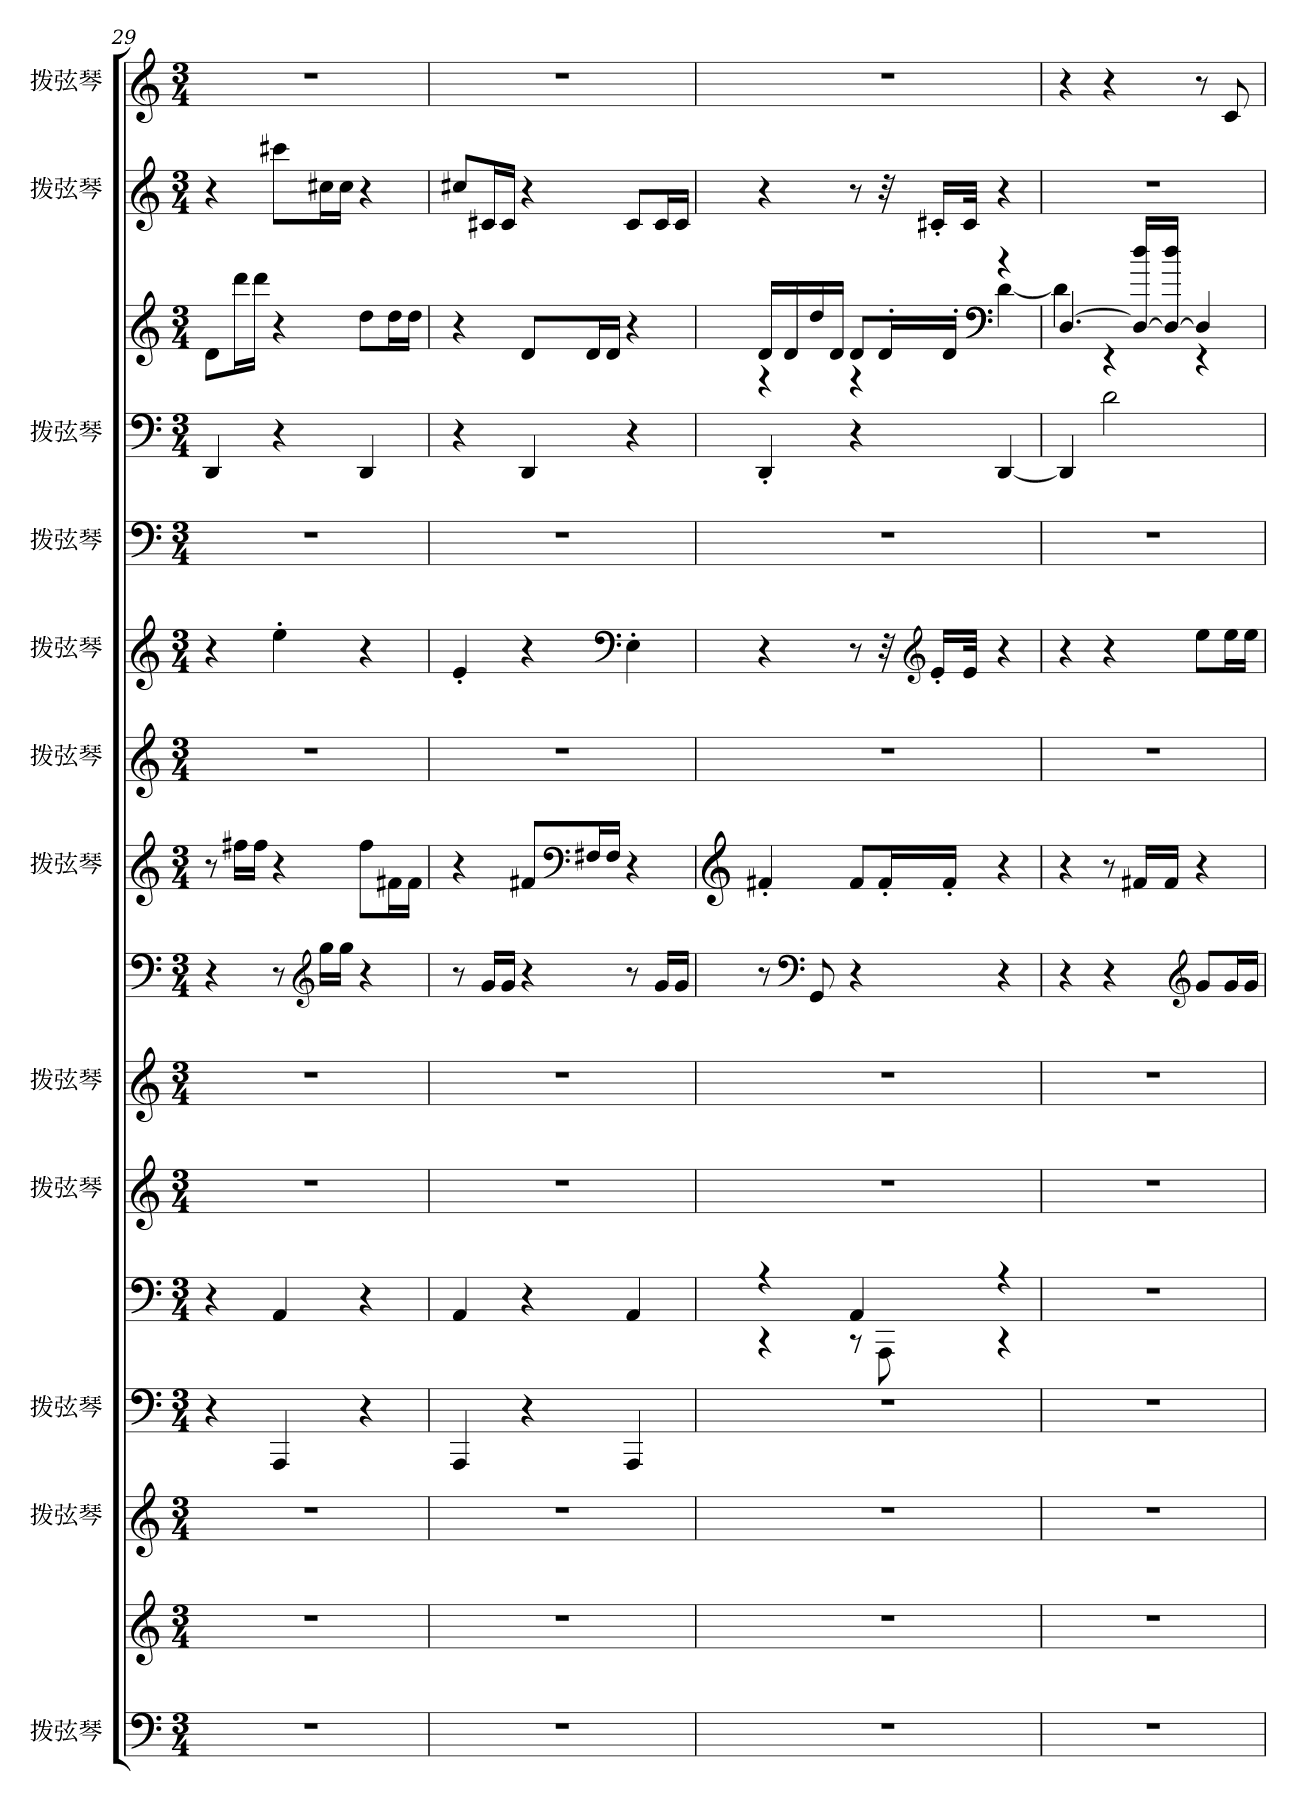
**kern	**kern	**kern	**kern	**kern	**kern	**kern	**kern	**kern	**kern	**kern	**kern	**kern	**kern	**kern	**kern
*part12	*part12	*part11	*part10	*part10	*part9	*part8	*part8	*part7	*part6	*part5	*part4	*part3	*part3	*part2	*part1
*staff16	*staff15	*staff14	*staff13	*staff12	*staff11	*staff10	*staff9	*staff8	*staff7	*staff6	*staff5	*staff4	*staff3	*staff2	*staff1
*I"拨弦琴	*	*I"拨弦琴	*I"拨弦琴	*	*I"拨弦琴	*I"拨弦琴	*	*I"拨弦琴	*I"拨弦琴	*I"拨弦琴	*I"拨弦琴	*I"拨弦琴	*	*I"拨弦琴	*I"拨弦琴
*clefF4	*clefG2	*clefG2	*clefF4	*clefF4	*clefG2	*clefG2	*clefF4	*clefG2	*clefG2	*clefG2	*clefF4	*clefF4	*clefG2	*clefG2	*clefG2
*k[]	*k[]	*k[]	*k[]	*k[]	*k[]	*k[]	*k[]	*k[]	*k[]	*k[]	*k[]	*k[]	*k[]	*k[]	*k[]
*M3/4	*M3/4	*M3/4	*M3/4	*M3/4	*M3/4	*M3/4	*M3/4	*M3/4	*M3/4	*M3/4	*M3/4	*M3/4	*M3/4	*M3/4	*M3/4
=29	=29	=29	=29	=29	=29	=29	=29	=29	=29	=29	=29	=29	=29	=29	=29
2.r	2.r	2.r	4r	4r	2.r	2.r	4r	8r	2.r	4r	2.r	4DD/	8d\L	4r	2.r
.	.	.	.	.	.	.	.	16ff#X\LL	.	.	.	.	16ddd\L	.	.
.	.	.	.	.	.	.	.	16ff#\JJ	.	.	.	.	16ddd\JJ	.	.
.	.	.	4AAA/	4AA/	.	.	8r	4r	.	4ee'\	.	4r	4r	8ccc#X\L	.
*	*	*	*	*	*	*	*clefG2	*	*	*	*	*	*	*	*
.	.	.	.	.	.	.	16gg\LL	.	.	.	.	.	.	16cc#X\L	.
.	.	.	.	.	.	.	16gg\JJ	.	.	.	.	.	.	16cc#\JJ	.
.	.	.	4r	4r	.	.	4r	8ff#\L	.	4r	.	4DD/	8dd\L	4r	.
.	.	.	.	.	.	.	.	16f#X\L	.	.	.	.	16dd\L	.	.
.	.	.	.	.	.	.	.	16f#\JJ	.	.	.	.	16dd\JJ	.	.
!!LO:PB:g=z
=30	=30	=30	=30	=30	=30	=30	=30	=30	=30	=30	=30	=30	=30	=30	=30
2.r	2.r	2.r	4AAA/	4AA/	2.r	2.r	8r	4r	2.r	4e'/	2.r	4r	4r	8cc#X/L	2.r
.	.	.	.	.	.	.	16g/LL	.	.	.	.	.	.	16c#X/L	.
.	.	.	.	.	.	.	16g/JJ	.	.	.	.	.	.	16c#/JJ	.
.	.	.	4r	4r	.	.	4r	8f#X/L	.	4r	.	4DD/	8d/L	4r	.
*	*	*	*	*	*	*	*	*clefF4	*	*	*	*	*	*	*
.	.	.	.	.	.	.	.	16F#X/L	.	.	.	.	16d/L	.	.
.	.	.	.	.	.	.	.	16F#/JJ	.	.	.	.	16d/JJ	.	.
*	*	*	*	*	*	*	*	*	*	*clefF4	*	*	*	*	*
.	.	.	4AAA/	4AA/	.	.	8r	4r	.	4E'\	.	4r	4r	8c#/L	.
.	.	.	.	.	.	.	16g/LL	.	.	.	.	.	.	16c#/L	.
.	.	.	.	.	.	.	16g/JJ	.	.	.	.	.	.	16c#/JJ	.
=31	=31	=31	=31	=31	=31	=31	=31	=31	=31	=31	=31	=31	=31	=31	=31
*	*	*	*	*	*	*	*	*clefG2	*	*	*	*	*	*	*
*	*	*	*	*^	*	*	*	*	*	*	*	*	*^	*	*
2.r	2.r	2.r	2.r	4r	4r	2.r	2.r	8r	4f#X'/	2.r	4r	2.r	4DD'/	16d/LL	4r	4r	2.r
.	.	.	.	.	.	.	.	.	.	.	.	.	.	16d/	.	.	.
*	*	*	*	*	*	*	*	*clefF4	*	*	*	*	*	*	*	*	*
.	.	.	.	.	.	.	.	8GG/	.	.	.	.	.	16dd/	.	.	.
.	.	.	.	.	.	.	.	.	.	.	.	.	.	16d/JJ	.	.	.
.	.	.	.	4AA/	8r	.	.	4r	8f#/L	.	8r	.	4r	8d/L	4r	8r	.
.	.	.	.	.	8AAA\	.	.	.	16f#'/L	.	32r	.	.	16d'/L	.	32r	.
*	*	*	*	*	*	*	*	*	*	*	*clefG2	*	*	*	*	*	*
.	.	.	.	.	.	.	.	.	.	.	16e'/LL	.	.	.	.	16c#X'/LL	.
.	.	.	.	.	.	.	.	.	16f#'/JJ	.	.	.	.	16d'/JJ	.	.	.
.	.	.	.	.	.	.	.	.	.	.	32e/JJk	.	.	.	.	32c#/JJk	.
*	*	*	*	*	*	*	*	*	*	*	*	*	*	*clefF4	*	*	*
.	.	.	.	4r	4r	.	.	4r	4r	.	4r	.	[4DD/	4r	[4d\	4r	.
*	*	*	*	*v	*v	*	*	*	*	*	*	*	*	*	*	*	*
=32	=32	=32	=32	=32	=32	=32	=32	=32	=32	=32	=32	=32	=32	=32	=32	=32
2.r	2.r	2.r	2.r	2.r	2.r	2.r	4r	4r	2.r	4r	2.r	4DD/]	[4.D/	4d\]	2.r	4r
.	.	.	.	.	.	.	4r	8r	.	4r	.	2d\	.	4r	.	4r
.	.	.	.	.	.	.	.	16f#X/LL	.	.	.	.	16D/_ 16dd/LL	.	.	.
.	.	.	.	.	.	.	.	16f#/JJ	.	.	.	.	16D/_ 16dd/JJ	.	.	.
*	*	*	*	*	*	*	*clefG2	*	*	*	*	*	*	*	*	*
.	.	.	.	.	.	.	8g/L	4r	.	8ee\L	.	.	4D/]	4r	.	8r
.	.	.	.	.	.	.	16g/L	.	.	16ee\L	.	.	.	.	.	8c/
.	.	.	.	.	.	.	16g/JJ	.	.	16ee\JJ	.	.	.	.	.	.
*	*	*	*	*	*	*	*	*	*	*	*	*	*v	*v	*	*
=	=	=	=	=	=	=	=	=	=	=	=	=	=	=	=
*-	*-	*-	*-	*-	*-	*-	*-	*-	*-	*-	*-	*-	*-	*-	*-
